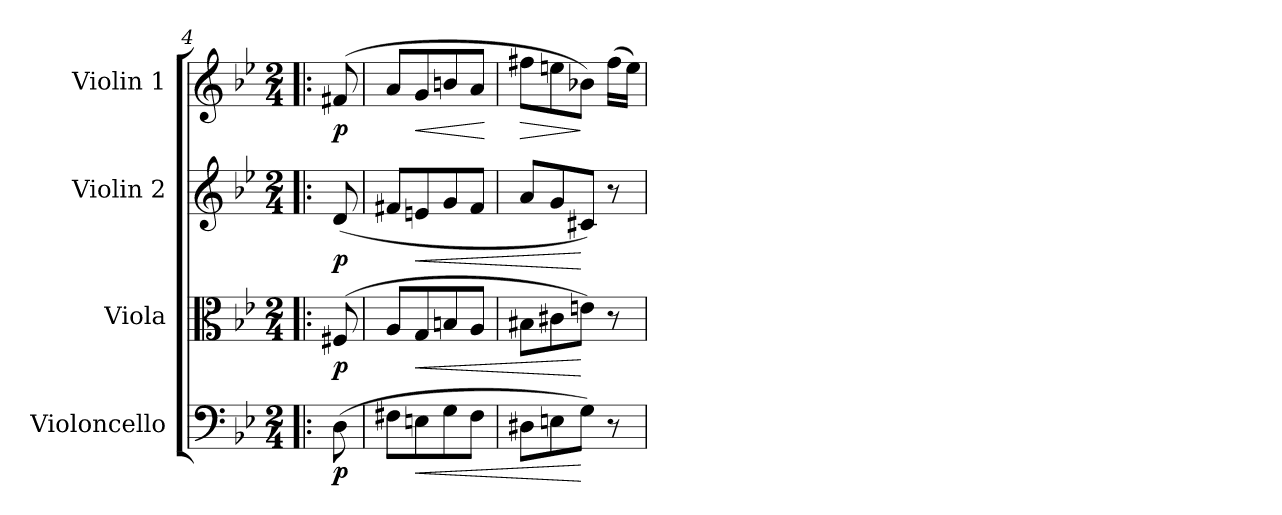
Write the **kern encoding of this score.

**kern	**dynam	**kern	**dynam	**kern	**dynam	**kern	**dynam
*part4	*part4	*part3	*part3	*part2	*part2	*part1	*part1
*staff4	*staff4	*staff3	*staff3	*staff2	*staff2	*staff1	*staff1
*I"Violoncello	*	*I"Viola	*	*I"Violin 2	*	*I"Violin 1	*
*I'Vc	*	*I'Vla	*	*I'Vln	*	*I'Vln	*
!!LO:LB:g=z
*clefF4	*	*clefC3	*	*clefG2	*	*clefG2	*
*k[b-e-]	*	*k[b-e-]	*	*k[b-e-]	*	*k[b-e-]	*
*M2/4	*	*M2/4	*	*M2/4	*	*M2/4	*
=4X1!|:	=4X1!|:	=4X1!|:	=4X1!|:	=4X1!|:	=4X1!|:	=4X1!|:	=4X1!|:
!	!LO:DY:b	!	!LO:DY:b	!	!LO:DY:b	!	!LO:DY:b
(8D\	p	(8F#X/	p	(8d/	p	(8f#X/	p
=5	=5	=5	=5	=5	=5	=5	=5
8F#X\L	.	8A/L	.	8f#X/L	.	8a/L	.
!	!LO:HP:b	!	!LO:HP:b	!	!LO:HP:b	!	!LO:HP:b
8En\	<	8G/	<	8en/	<	8g/	<
8G\	.	8Bn/	.	8g/	.	8bn/	.
8F#\J	.	8A/J	.	8f#/J	.	8a/J	.
.	.	.	.	.	.	.	[
!!LO:LB:g=z
=6	=6	=6	=6	=6	=6	=6	=6
!	!	!	!	!	!	!	!LO:HP:b
8D#X\L	.	8B#X\L	.	8a/L	.	8ff#X\L	>
8En\	.	8c#X\	.	8g/	.	8een\	.
8G\J)	[	8en\J)	[	8c#X/J)	[	8b-X\J)	]
8r	.	8r	.	8r	.	(16ff#\LL	.
.	.	.	.	.	.	16ee\JJ)	.
=	=	=	=	=	=	=	=
*-	*-	*-	*-	*-	*-	*-	*-
